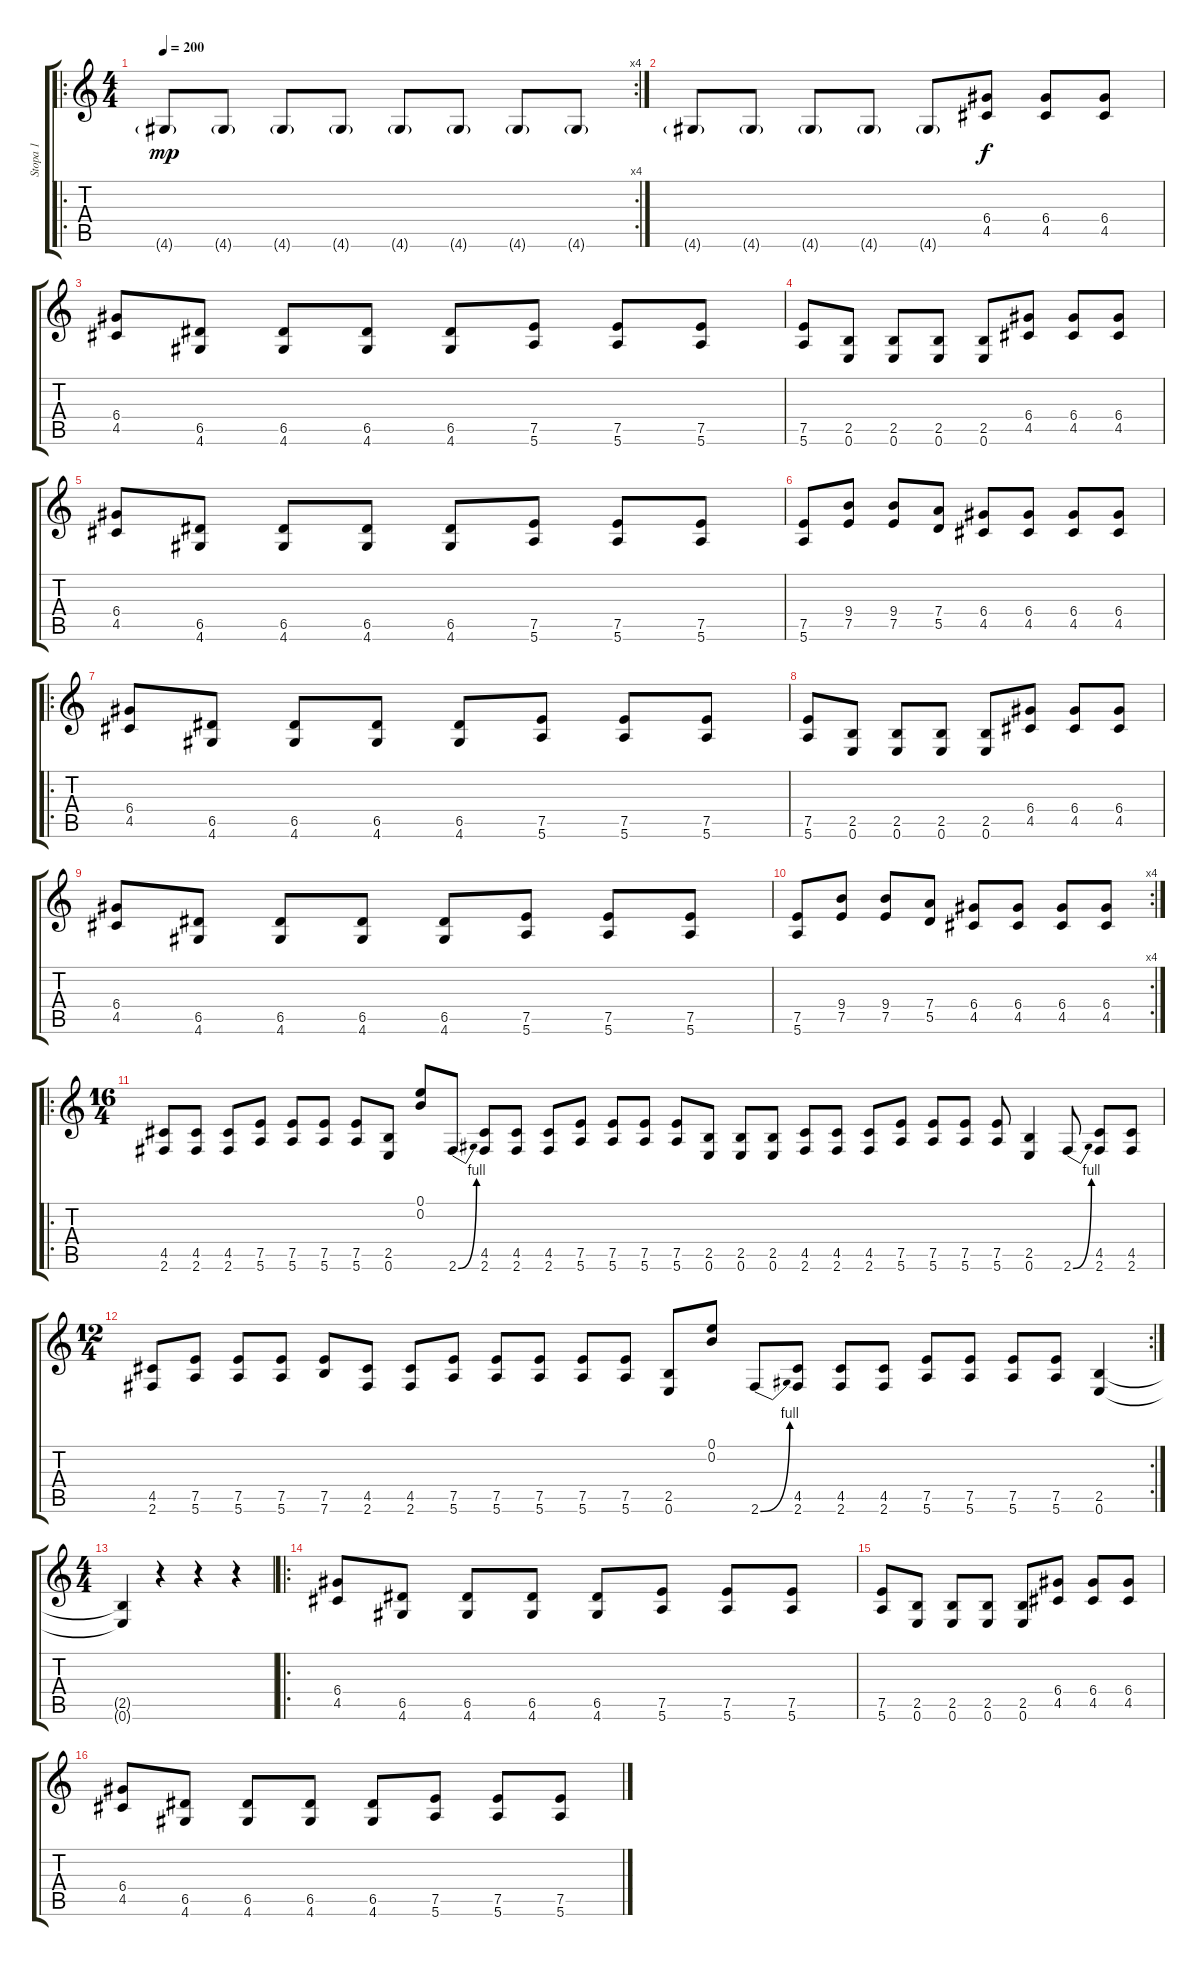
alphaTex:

\track ("Stopa 1" "Stopa 1") {instrument distortionguitar}
\staff {score tabs}
\tuning (E4 B3 G3 D3 A2 E2) {hide}
\ro
\rc 4
\ts (4 4)
\tempo 200
\clef g2
\ks c
4.6{g}.8{dy mp instrument distortionguitar} 4.6{g}.8 4.6{g}.8 4.6{g}.8 4.6{g}.8 4.6{g}.8 4.6{g}.8 4.6{g}.8 |
4.6{g}.8 4.6{g}.8 4.6{g}.8 4.6{g}.8 4.6{g}.8 (6.4 4.5).8{dy f} (6.4 4.5).8 (6.4 4.5).8 |
(6.4 4.5).8 (6.5 4.6).8 (6.5 4.6).8 (6.5 4.6).8 (6.5 4.6).8 (7.5 5.6).8 (7.5 5.6).8 (7.5 5.6).8 |
(7.5 5.6).8 (2.5 0.6).8 (2.5 0.6).8 (2.5 0.6).8 (2.5 0.6).8 (6.4 4.5).8 (6.4 4.5).8 (6.4 4.5).8 |
(6.4 4.5).8 (6.5 4.6).8 (6.5 4.6).8 (6.5 4.6).8 (6.5 4.6).8 (7.5 5.6).8 (7.5 5.6).8 (7.5 5.6).8 |
(7.5 5.6).8 (9.4 7.5).8 (9.4 7.5).8 (7.4 5.5).8 (6.4 4.5).8 (6.4 4.5).8 (6.4 4.5).8 (6.4 4.5).8 |
\ro
(6.4 4.5).8 (6.5 4.6).8 (6.5 4.6).8 (6.5 4.6).8 (6.5 4.6).8 (7.5 5.6).8 (7.5 5.6).8 (7.5 5.6).8 |
(7.5 5.6).8 (2.5 0.6).8 (2.5 0.6).8 (2.5 0.6).8 (2.5 0.6).8 (6.4 4.5).8 (6.4 4.5).8 (6.4 4.5).8 |
(6.4 4.5).8 (6.5 4.6).8 (6.5 4.6).8 (6.5 4.6).8 (6.5 4.6).8 (7.5 5.6).8 (7.5 5.6).8 (7.5 5.6).8 |
\rc 4
(7.5 5.6).8 (9.4 7.5).8 (9.4 7.5).8 (7.4 5.5).8 (6.4 4.5).8 (6.4 4.5).8 (6.4 4.5).8 (6.4 4.5).8 |
\ro
\ts (16 4)
(4.5 2.6).8 (4.5 2.6).8 (4.5 2.6).8 (7.5 5.6).8 (7.5 5.6).8 (7.5 5.6).8 (7.5 5.6).8 (2.5 0.6).8 (0.1 0.2).8 2.6{be (bend 0 0 60 4)}.8 (4.5 2.6).8 (4.5 2.6).8 (4.5 2.6).8 (7.5 5.6).8 (7.5 5.6).8 (7.5 5.6).8 (7.5 5.6).8 (2.5 0.6).8 (2.5 0.6).8 (2.5 0.6).8 (4.5 2.6).8 (4.5 2.6).8 (4.5 2.6).8 (7.5 5.6).8 (7.5 5.6).8 (7.5 5.6).8 (7.5 5.6).8 (2.5 0.6).4 2.6{be (bend 0 0 60 4)}.8 (4.5 2.6).8 (4.5 2.6).8 |
\rc 2
\ts (12 4)
(4.5 2.6).8 (7.5 5.6).8 (7.5 5.6).8 (7.5 5.6).8 (7.5 7.6).8 (4.5 2.6).8 (4.5 2.6).8 (7.5 5.6).8 (7.5 5.6).8 (7.5 5.6).8 (7.5 5.6).8 (7.5 5.6).8 (2.5 0.6).8 (0.1 0.2).8 2.6{be (bend 0 0 60 4)}.8 (4.5 2.6).8 (4.5 2.6).8 (4.5 2.6).8 (7.5 5.6).8 (7.5 5.6).8 (7.5 5.6).8 (7.5 5.6).8 (2.5 0.6).4 |
\ts (4 4)
(2.5{t} 0.6{t}).4 r.4 r.4 r.4 |
\ro
(6.4 4.5).8 (6.5 4.6).8 (6.5 4.6).8 (6.5 4.6).8 (6.5 4.6).8 (7.5 5.6).8 (7.5 5.6).8 (7.5 5.6).8 |
(7.5 5.6).8 (2.5 0.6).8 (2.5 0.6).8 (2.5 0.6).8 (2.5 0.6).8 (6.4 4.5).8 (6.4 4.5).8 (6.4 4.5).8 |
(6.4 4.5).8 (6.5 4.6).8 (6.5 4.6).8 (6.5 4.6).8 (6.5 4.6).8 (7.5 5.6).8 (7.5 5.6).8 (7.5 5.6).8
